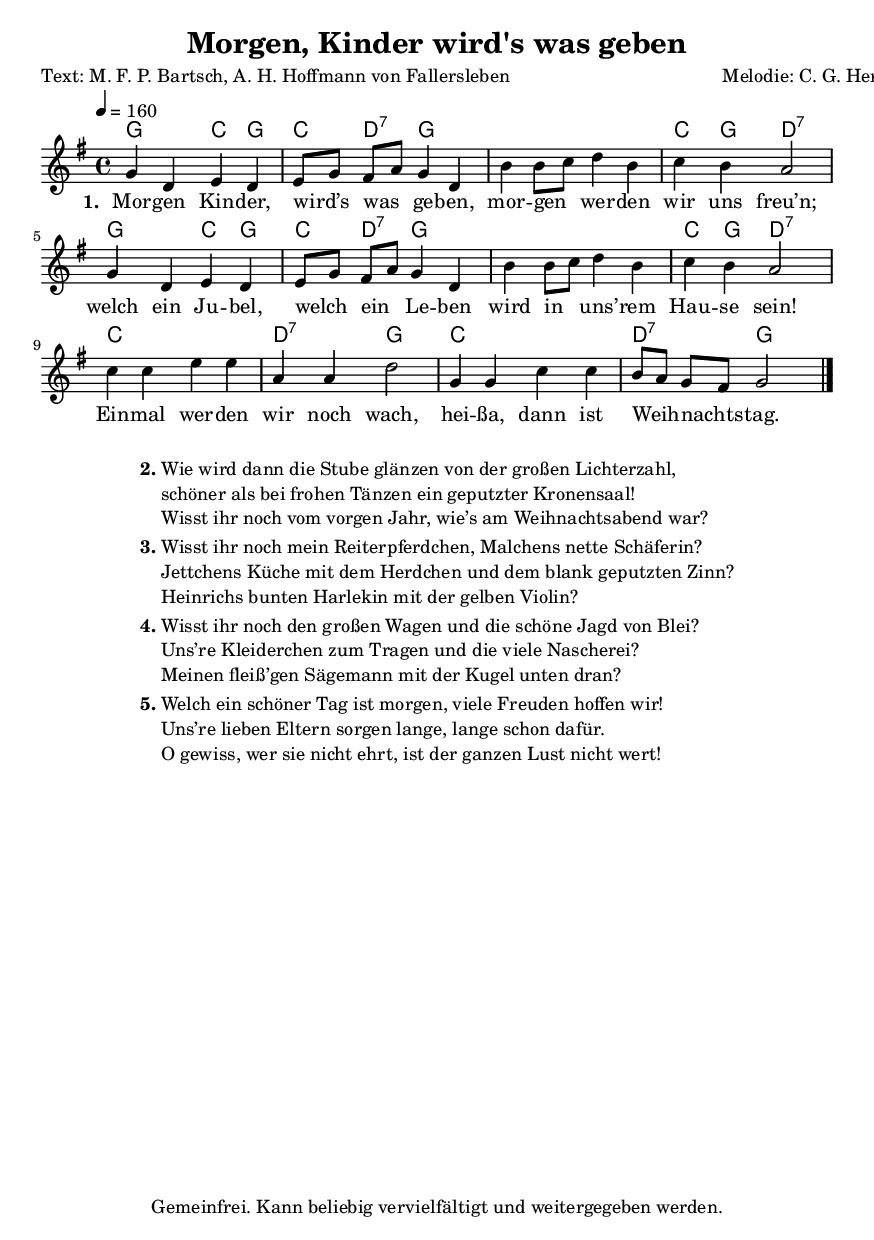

\version "2.12.3"
\header {
  title = "Morgen, Kinder wird's was geben"
  composer = "Melodie: C. G. Hering"
  poet = "Text: M. F. P. Bartsch, A. H. Hoffmann von Fallersleben"
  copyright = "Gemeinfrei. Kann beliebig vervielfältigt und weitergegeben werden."
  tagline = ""
id="7032653b6df7e956c11a6d3bb44d3b896df94bc5"
}

#(set-global-staff-size 16)

%\include "deutsch.ly"
\include "default.ly"

theChords = \chordmode {
  f2 bes4 f4 bes4 c4:7 f1. bes4 f4 c2:7 f2 bes4 f4 bes4 c4:7 f1. bes4 f4 c2:7 bes1 c2:7 f2 bes1 c2:7 f4
}%%end of chordlist


AvoiceAA = \relative c'{
  \autoBeamOff
  \clef treble
  \key f \major
  \tempo 4 = 160
  \time 4/4
  f4 c d c      | % 1
  d8[ f] e[ g] f4 c      | % 2
  a' a8 [bes] c4 a      | % 3
  bes a g2      | % 4
  f4 c d c      | % 5
  d8[ f] e[ g] f4 c      | % 6
  a' a8[ bes] c4 a      | % 7
  bes a g2      | % 8
  bes4 bes d d      | % 9
  g, g c2      | % 10
  f,4 f bes  bes      | % 11
  a8[ g]  f[ e] f2 \bar "|."\bar "|."
}% end of last bar in partorvoice

ApartAverseA = \lyricmode {
  \set stanza = " 1. "
  Mor -- gen  Kin -- der,  wird’s was ge -- ben,
  mor -- gen wer -- den  wir uns freu’n;
  welch ein Ju -- bel,  welch ein Le -- ben
  wird in uns’ -- rem  Hau -- se  sein!
  Ein -- mal  wer -- den  wir noch wach,
  hei -- ßa,  dann ist Weih -- nachts -- tag.
}


\score {
  <<
    \new ChordNames { \germanChords \transpose f g {\theChords }}
    \context Staff = ApartA <<
        \context Voice = AvoiceAA \transpose f g{\AvoiceAA}
    >>
    \context Lyrics = ApartAverseA\lyricsto AvoiceAA  \ApartAverseA
  >>
 \layout {}
 \midi {}
}
 \markup {
   \fill-line {
     \hspace #0.1
     \column {
       \line {
         \bold "2."
         \column {
           "Wie wird dann die Stube glänzen von der großen Lichterzahl,"
           "schöner als bei frohen Tänzen ein geputzter Kronensaal!"
           "Wisst ihr noch vom vorgen Jahr, wie’s am Weihnachtsabend war?"
         }
       }
       \hspace #0.1
       \line {
         \bold "3."
         \column {
           "Wisst ihr noch mein Reiterpferdchen, Malchens nette Schäferin?"
           "Jettchens Küche mit dem Herdchen und dem blank geputzten Zinn?"
           "Heinrichs bunten Harlekin mit der gelben Violin?"
         }
       }
       \hspace #0.1
       \line {
         \bold "4."
         \column {
           "Wisst ihr noch den großen Wagen und die schöne Jagd von Blei?"
           "Uns’re Kleiderchen zum Tragen und die viele Nascherei?"
           "Meinen fleiß’gen Sägemann mit der Kugel unten dran?"
         }
       }
       \hspace #0.1
       \line {
         \bold "5."
         \column {
           "Welch ein schöner Tag ist morgen, viele Freuden hoffen wir!"
           "Uns’re lieben Eltern sorgen lange, lange schon dafür."
           "O gewiss, wer sie nicht ehrt, ist der ganzen Lust nicht wert!"
         }
       }
     }
     \hspace #0.1
   }
 }

 % some settings % vim: sw=2 et
